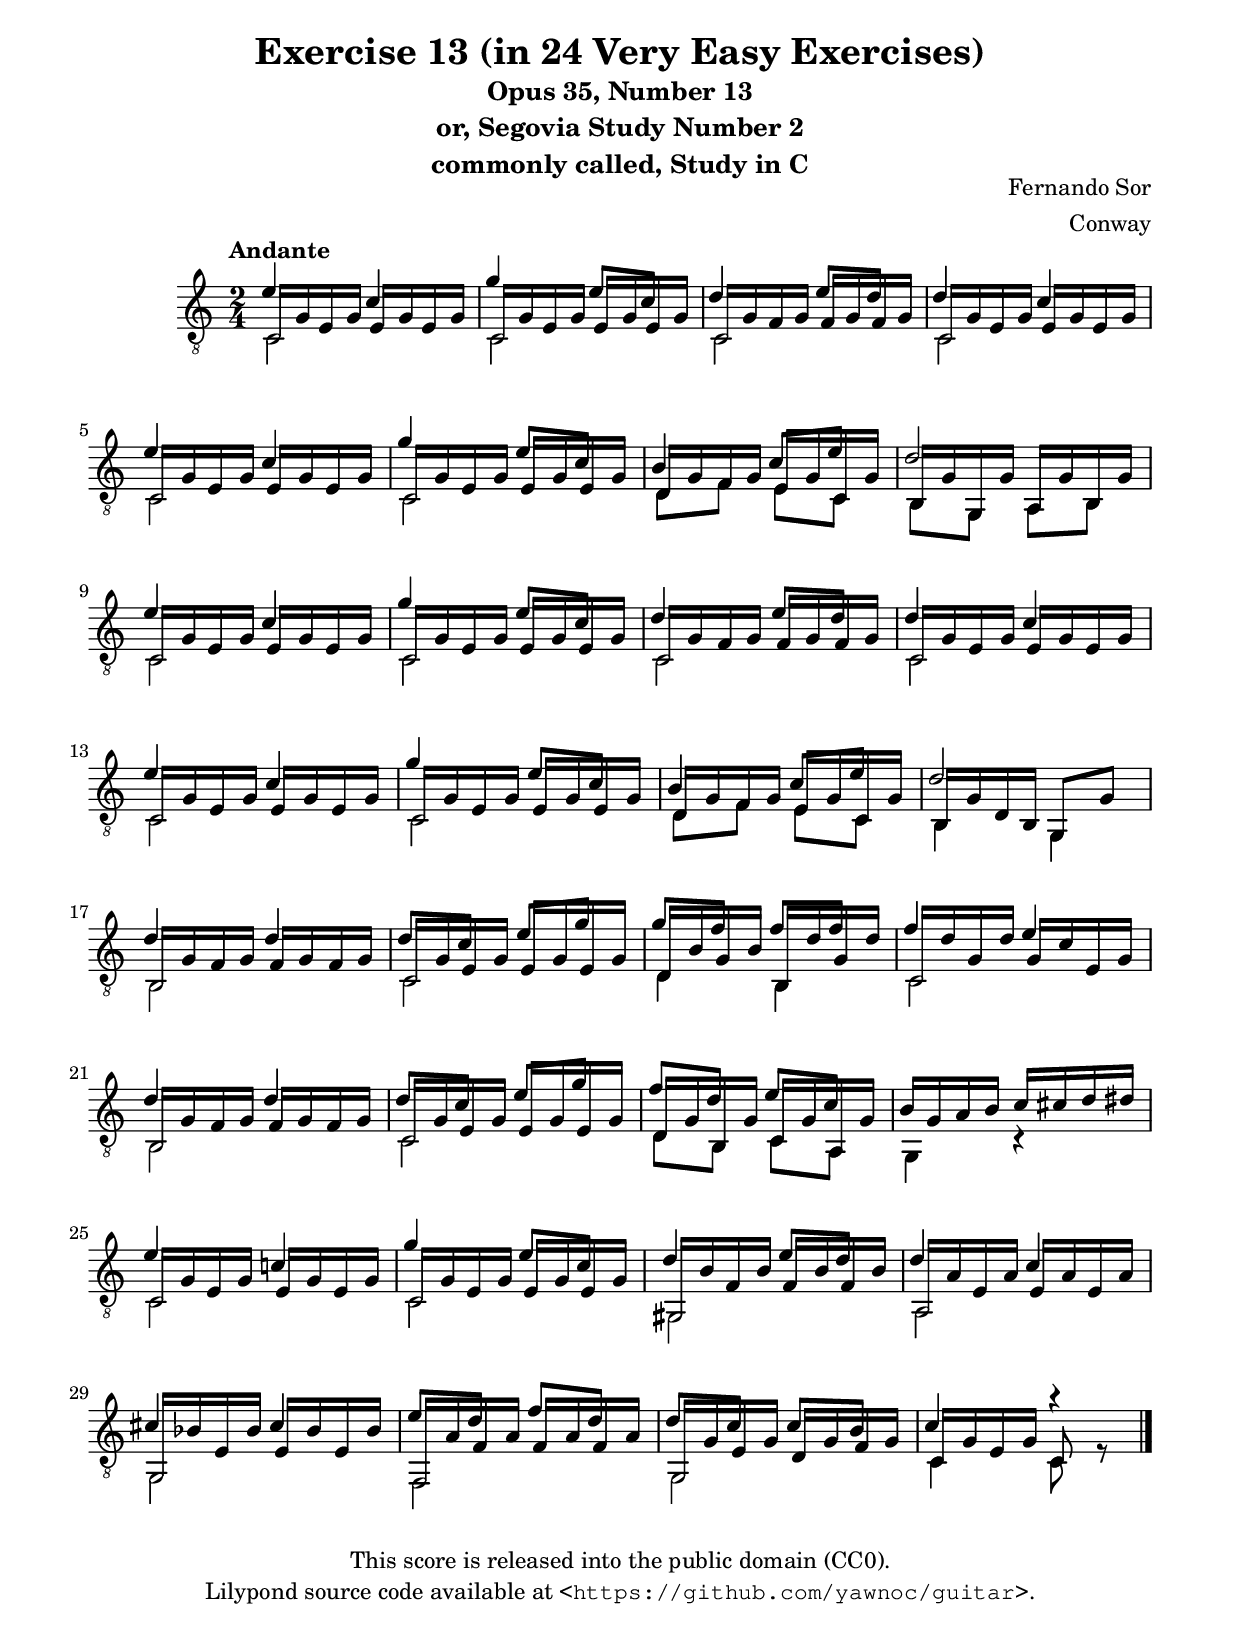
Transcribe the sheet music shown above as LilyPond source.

\version "2.18.2"


%%%%%%%%%%%%%%%%%%%%%%%%%%%%%%%%%%%%%%%%%%%%%%%%%%%%%%%%%%%%%%%%
% General
%%%%%%%%%%%%%%%%%%%%%%%%%%%%%%%%%%%%%%%%%%%%%%%%%%%%%%%%%%%%%%%%

\paper {
  top-margin = 1.5\cm
  left-margin = 1.5\cm
  right-margin = 1.5\cm
  bottom-margin = 1.5\cm
  ragged-last-bottom = ##f
  footnote-separator-markup = \markup { \vspace #1.5 }
}

globalSettings = {
  \accidentalStyle modern
  \compressFullBarRests
  \mergeDifferentlyHeadedOn
  \mergeDifferentlyDottedOn
  \numericTimeSignature
  \pointAndClickOff
  \override TextScript.extra-offset = #'(0 . 0.7)
  \override Score.FootnoteItem.annotation-line = ##f
}

origin-url = "https://github.com/yawnoc/guitar"

\header {
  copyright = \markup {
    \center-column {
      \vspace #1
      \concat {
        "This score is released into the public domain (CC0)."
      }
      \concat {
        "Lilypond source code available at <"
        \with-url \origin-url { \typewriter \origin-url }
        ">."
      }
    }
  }
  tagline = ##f
}

triplet = #(define-music-function
  (parser location music) (ly:music?)
  #{
    \tuplet 3/2 { $music }
  #}
)

tripletDuple = #(define-music-function
  (parser location music) (ly:music?)
  #{
    \tuplet 6/4 { $music }
  #}
)

overrideBeamedStemLengths = #(define-scheme-function
  (parser location lengths) (list?)
  #{
    \override Stem.details.beamed-lengths = $lengths
  #}
)
revertBeamedStemLengths = { \revert Stem.details.beamed-lengths }

overrideBeamVerticalPositions = #(define-scheme-function
  (parser location positions) (pair?)
  #{
    \override Beam.positions = $positions
  #}
)

%%%%%%%%%%%%%%%%%%%%%%%%%%%%%%%%%%%%%%%%%%%%%%%%%%%%%%%%%%%%%%%%
% Semantic bar lines
%%%%%%%%%%%%%%%%%%%%%%%%%%%%%%%%%%%%%%%%%%%%%%%%%%%%%%%%%%%%%%%%

barLineGoto = { \bar "||" }
barLineKeyChange = { \bar "||" }
barLineEnd = { \bar "|." }

%%%%%%%%%%%%%%%%%%%%%%%%%%%%%%%%%%%%%%%%%%%%%%%%%%%%%%%%%%%%%%%%
% Guitar notation
%%%%%%%%%%%%%%%%%%%%%%%%%%%%%%%%%%%%%%%%%%%%%%%%%%%%%%%%%%%%%%%%

stringNumbersAbove = { \set stringNumberOrientations = #'(up) }
stringNumbersBelow = { \set stringNumberOrientations = #'(down) }

fingeringAbove = { \set fingeringOrientations = #'(up) }
fingeringBelow = { \set fingeringOrientations = #'(down) }
fingeringAleft = { \set fingeringOrientations = #'(left) }
fingeringAright = { \set fingeringOrientations = #'(right) }

startGraceMusic = {
  <>(
  \override Fingering.font-size = -6
}
stopGraceMusic = {
  \revert Fingering.font-size
  <>)
}

overrideHorizontalShift = #(define-scheme-function
  (parser location distance) (number?)
  #{
    \override NoteColumn.force-hshift = $distance
  #}
)
revertHorizontalShift = { \revert NoteColumn.force-hshift }

barreSpan = #(define-music-function
  (parser location label offsetPair music)
  (string? (pair? (cons 0 0)) ly:music?)
  (let
    (
      (elements (extract-named-music music '(NoteEvent EventChord)))
    )
    (if
      (pair? elements)
      (let
        (
          (first-element (first elements))
          (last-element (last elements))
        )
        (set!
          (ly:music-property first-element 'articulations)
          (cons
            (make-music 'TextSpanEvent 'span-direction -1)
            (ly:music-property first-element 'articulations)
          )
        )
        (set!
          (ly:music-property last-element 'articulations)
          (cons
            (make-music 'TextSpanEvent 'span-direction 1)
            (ly:music-property last-element 'articulations)
          )
        )
      )
    )
  )
  #{
    \once \override TextSpanner.font-shape = #'upright
    \once \override TextSpanner.style = #'line
    \once \override TextSpanner.extra-offset = #offsetPair
    \once \override TextSpanner.bound-details = #`(
      (left
        (text . ,#{ \markup { \raise #-0.7 { #label \hspace #0.7 }} #})
        (Y . 0)
        (padding . -0.8)
        (attach-dir . -2)
      )
      (right
        (text . ,#{ \markup { \draw-line #'(0 . -1.3) } #}) ;; draw hook
        (Y . 0)
        (padding . -0.5)
        (attach-dir . 2)
      )
    )
    \once \override TextSpanner #'after-line-breaking = #(lambda (grob)
      (let*
        (
          (originalGrob (ly:grob-original grob))
          (splitGrobs (ly:spanner-broken-into originalGrob))
        )
        (if
          (and
            (>= (length splitGrobs) 2)
            (not (eq? (car (last-pair splitGrobs)) grob))
          )
          (begin
            (ly:grob-set-nested-property! grob
              '(bound-details right text)
              #{ \markup { \draw-line #'(0 . 0) } #} ;; suppress draw hook
            )
            (ly:grob-set-property! grob
              'extra-offset
              (cons
                (car offsetPair)
                (+ (cdr offsetPair) 0.7) ;; correction for suppressed hook
              )
            )
            (ly:grob-set-nested-property! grob
              '(bound-details right padding)
              #'-3 ;; increase spanner length
            )
          )
        )
      )
    )
    $music
  #}
)

barre = #(define-scheme-function
  (parser location label) (string?)
  #{
    \markup {
      \center-align {
        \hspace #0.7
        $label
      }
    }
  #}
)

nudgeNextBarre = #(define-scheme-function
  (parser location distance) (number?)
  #{
    \once \override TextScript.X-offset = $distance
  #}
)

position = #(define-scheme-function
  (parser location label) (string?)
  #{
    \markup {
      \center-align {
        \hspace #0.5
        $label
      }
    }
  #}
)

#(define-markup-command
  (markupString layout properties stringNumber) (markup?)
  (interpret-markup layout properties
    #{
      \markup \circle { \bold #stringNumber }
    #}
  )
)

#(define-markup-command
  (resonatesOn layout properties note stringNumber) (markup? markup?)
  (interpret-markup layout properties
    #{
      \markup { #note "resonates on" \markupString #stringNumber }
    #}
  )
)

%%%%%%%%%%%%%%%%%%%%%%%%%%%%%%%%%%%%%%%%%%%%%%%%%%%%%%%%%%%%%%%%
% Goto statements
%%%%%%%%%%%%%%%%%%%%%%%%%%%%%%%%%%%%%%%%%%%%%%%%%%%%%%%%%%%%%%%%

overrideGotoVisibility = {
  \once \override Score.RehearsalMark #'break-visibility = #'#(#t #t #f)
}

makeGotoMark = #(define-scheme-function
  (parser location label) (string?)
  #{
    \mark \markup { \small \italic $label }
  #}
)

simultaneousMarkSeparator = {
  \cadenzaOn
    s1073741824 % stupid, but works
  \cadenzaOff
}

coda = {
  \overrideGotoVisibility
  \mark \markup { \musicglyph #"scripts.coda" }
}

fine = {
  \overrideGotoVisibility
  \makeGotoMark Fine
}

dcAlCoda = {
  \overrideGotoVisibility
  \makeGotoMark "D.C. al Coda"
}

dcAlFine = {
  \overrideGotoVisibility
  \makeGotoMark "D.C. al Fine"
}

toCoda = {
  \overrideGotoVisibility
  \makeGotoMark "to Coda"
}



\header {
  title = "Exercise 13 (in 24 Very Easy Exercises)"
  subtitle = \markup {
    \center-column {
      "Opus 35, Number 13"
      "or, Segovia Study Number 2"
      "commonly called, Study in C"
    }
  }
  composer = "Fernando Sor"
  arranger = "Conway"
}


initialSignatures = {
  \tempo "Andante"
  \clef "treble_8"
  \key c \major
  \time 2/4
}


highVoiceMusic = {
  
  \globalSettings
  
  % Home theme
  \barNumberCheck #1
  \relative c' {
    \shiftOn
    \overrideHorizontalShift #-0.35
    e4 c |
    g'4 e8 c |
    d4 e8 d |
    d4 c |
    e4 c |
    g'4 e8 c |
    b4 c8 e |
    d2 |
  }
  
  % Home theme again
  \barNumberCheck #9
  \relative c' {
    e4 c |
    g'4 e8 c |
    d4 e8 d |
    d4 c |
    e4 c |
    g'4 e8 c |
    b4 c8 e |
    d2 |
  }
  
  % Away theme
  \barNumberCheck #17
  \relative c' {
    d4 d |
    d8 c e g |
    g8 f f f |
    f4 e |
    d4 d |
    d8 c e g |
    f8 d e c |
    b16 g a b c cis d dis |
  }
  
  % Home theme final
  \barNumberCheck #25
  \relative c' {
    e4 c |
    g'4 e8 c |
    d4 e8 d |
    d4 c |
    cis4 cis |
    e8 d f d |
    d8 c c b |
    c4 r4 \barLineEnd
  }
  
}


lowVoiceMusic = {
  
  \globalSettings
  
  % Home theme
  \barNumberCheck #1
  \relative c {
    c2 |
    c2 |
    c2 |
    c2 |
    c2 |
    c2 |
    d8 f e c |
    b g a b |
  }
  
  % Home theme again
  \barNumberCheck #9
  \relative c {
    c2 |
    c2 |
    c2 |
    c2 |
    c2 |
    c2 |
    d8 f e c |
    b4 g |
  }
  
  % Away theme
  \barNumberCheck #17
  \relative c {
    b2 |
    c2 |
    d4 b |
    c2 |
    b2 |
    c2 |
    d8 b c a |
    g4 r4 |
  }
  
  % Home theme final
  \barNumberCheck #25
  \relative c {
    c2 |
    c2 |
    gis2 |
    a2 |
    g2 |
    f2 |
    g2 |
    c4 c8 r |
  }
  
}


middleVoiceMusic = {
  
  \globalSettings
  
  % Home theme
  \barNumberCheck #1
  \relative c {
    \shiftOff
    c16 g' e g e g e g |
    c, g' e g e g e g |
    c, g' f g f g f g |
    c, g' e g e g e g |
    c, g' e g e g e g |
    c, g' e g e g e g |
    d g f g e g c, g' |
    b, g' g, g' a, g' b, g' |
  }
  
  % Home theme again
  \barNumberCheck #9
  \relative c {
    c16 g' e g e g e g |
    c, g' e g e g e g |
    c, g' f g f g f g |
    c, g' e g e g e g |
    c, g' e g e g e g |
    c, g' e g e g e g |
    d g f g e g c, g' |
    b, g' d b g8 g' |
  }
  
  % Away theme
  \barNumberCheck #17
  \relative c {
    b16 g' f g f g f g |
    c, g' e g e g e g |
    d b' g b b, d' g, d' |
    c, d' g, d' g, c e, g |
    b, g' f g f g f g |
    c, g' e g e g e g |
    d g b, g' c, g' a, g' |
    s2 |
  }
  
  % Home theme final
  \barNumberCheck #25
  \relative c {
    c16 g' e g e g e g |
    c, g' e g e g e g |
    gis, b' f b f b f b |
    a, a' e a e a e a |
    g, bes' e, bes' e, bes' e, bes' |
    f, a' f a f a f a |
    g, g' e g d g f g |
    c, g' e g c,8 s |
  }
  
}


allMusic = {
  \initialSignatures
  <<
    << \highVoiceMusic >>
      \\
    << \lowVoiceMusic >>
      \\
    << \middleVoiceMusic >>
  >>
}


\score {
  \allMusic
}
